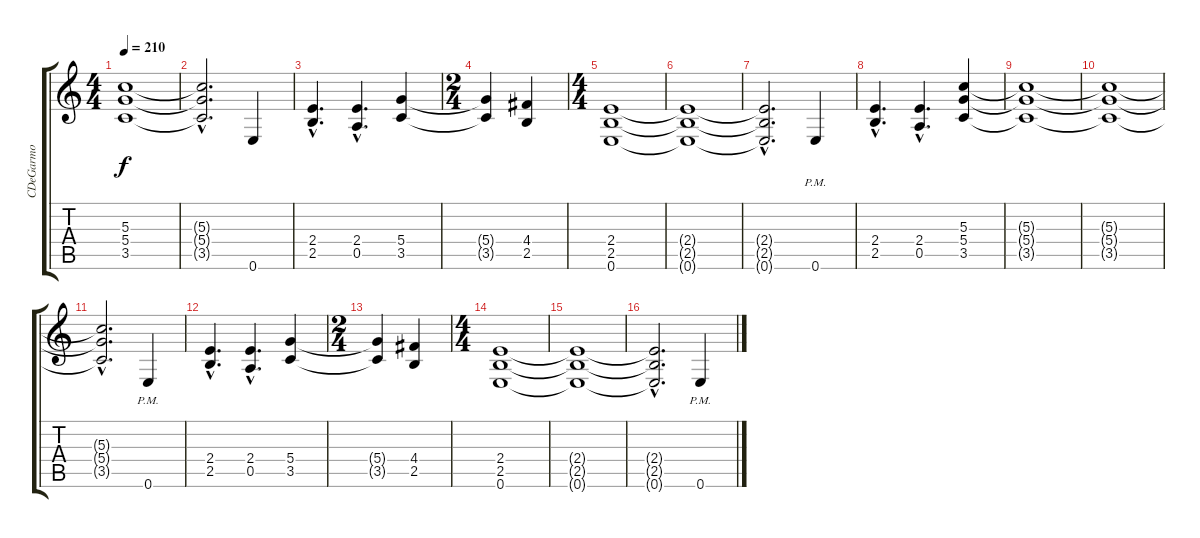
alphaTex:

\track ("CDeGarmo" "CDeGarmo") {instrument distortionguitar}
\staff {score tabs}
\tuning (E4 B3 G3 D3 A2 E2) {hide}
\ts (4 4)
\tempo 210
\clef g2
\ks c
(5.3{t} 5.4{t} 3.5{t}).1{dy f} |
(5.3{hac t} 5.4{hac t} 3.5{hac t}).2{d} 0.6.4 |
(2.4{hac} 2.5{hac}).4{d} (2.4{hac} 0.5{hac}).4{d} (5.4 3.5).4 |
\ts (2 4)
(5.4{t} 3.5{t}).4 (4.4 2.5).4 |
\ts (4 4)
(2.4 2.5 0.6).1 |
(2.4{t} 2.5{t} 0.6{t}).1 |
(2.4{hac t} 2.5{hac t} 0.6{hac t}).2{d} 0.6{pm}.4 |
(2.4{hac} 2.5{hac}).4{d} (2.4{hac} 0.5{hac}).4{d} (5.3 5.4 3.5).4 |
(5.3{t} 5.4{t} 3.5{t}).1 |
(5.3{t} 5.4{t} 3.5{t}).1 |
(5.3{hac t} 5.4{hac t} 3.5{hac t}).2{d} 0.6{pm}.4 |
(2.4{hac} 2.5{hac}).4{d} (2.4{hac} 0.5{hac}).4{d} (5.4 3.5).4 |
\ts (2 4)
(5.4{t} 3.5{t}).4 (4.4 2.5).4 |
\ts (4 4)
(2.4 2.5 0.6).1 |
(2.4{t} 2.5{t} 0.6{t}).1 |
(2.4{hac t} 2.5{hac t} 0.6{hac t}).2{d} 0.6{pm}.4
